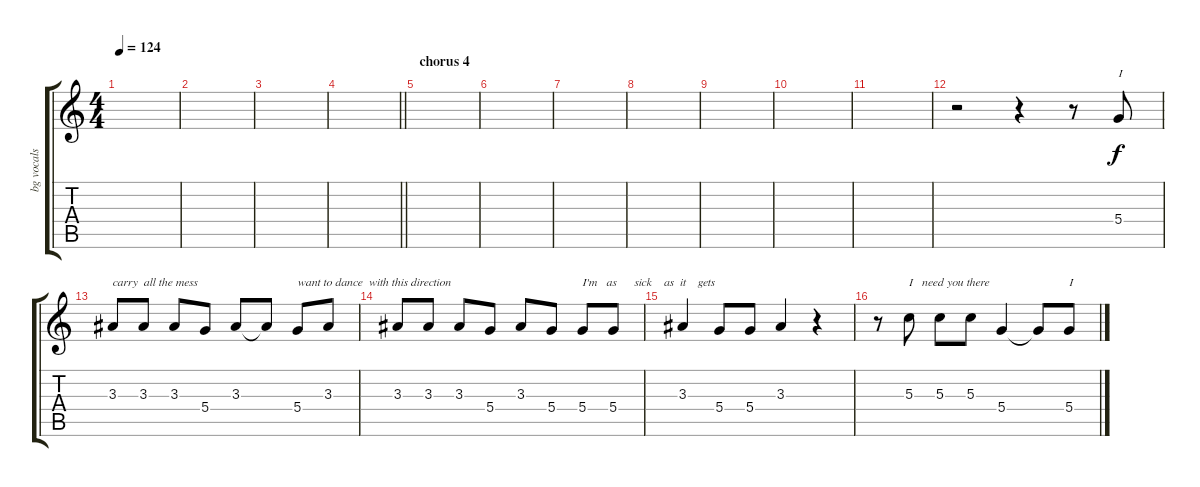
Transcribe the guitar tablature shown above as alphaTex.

\track ("bg vocals" "bg vocals") {instrument overdrivenguitar}
\staff {score tabs}
\tuning (E4 B3 G3 D3 A2 E2) {hide}
\ts (4 4)
\tempo 124
\clef g2
\ks c
|
|
|
\barLineRight lightlight
|
\section ("" "chorus 4")
|
|
|
|
|
|
|
r.2 r.4 r.8 5.4.8{txt "I"} |
3.3.8{txt "carry  all the mess"} 3.3.8 3.3.8 5.4.8 3.3.8 3.3{t}.8 5.4.8{txt "want to dance  with this direction"} 3.3.8 |
3.3.8 3.3.8 3.3.8 5.4.8 3.3.8 5.4.8 5.4.8{txt "I'm   as      sick    as  it    gets"} 5.4.8 |
3.3.4 5.4.8 5.4.8 3.3.4 r.4 |
r.8 5.3.8{txt "I   need you there"} 5.3.8 5.3.8 5.4.4 5.4{t}.8 5.4.8{txt "I"}
